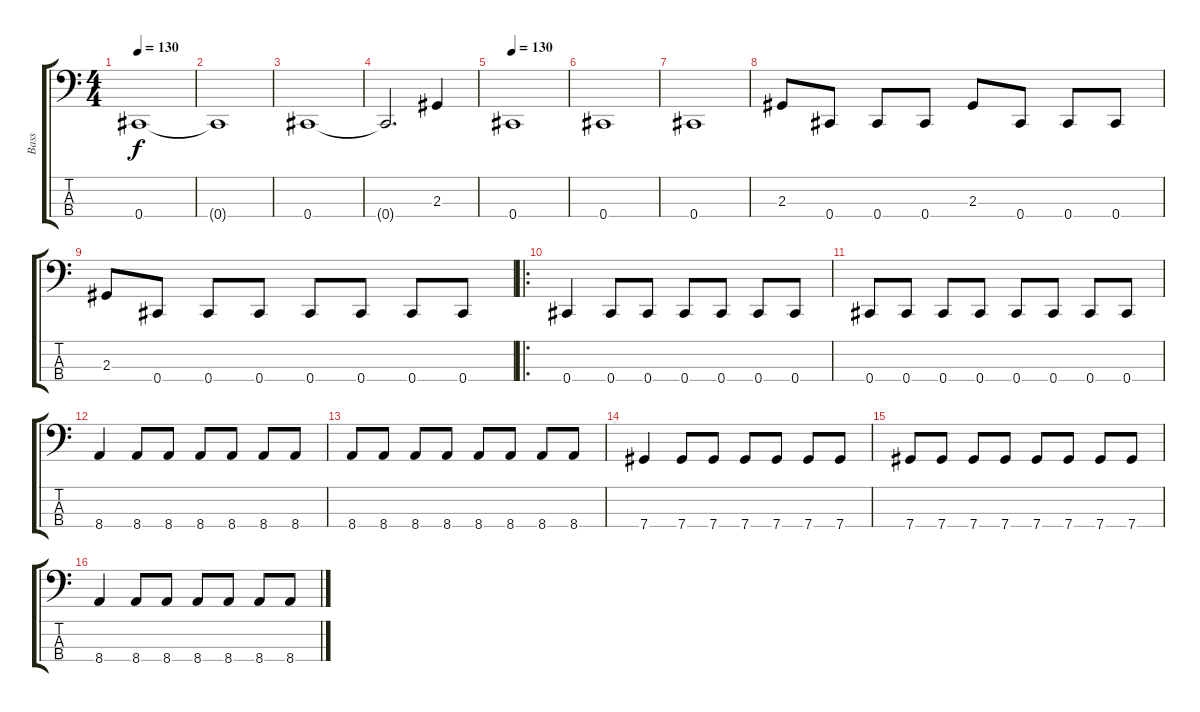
\track ("Bass" "Bass") {instrument electricbassfinger}
\staff {score tabs}
\tuning (E2 B1 Gb1 Db1) {hide}
\ts (4 4)
\tempo 130
\clef f4
\ks c
0.4.1{dy f} |
0.4{t}.1 |
0.4.1 |
0.4{t}.2{d} 2.3.4 |
\tempo 130
0.4.1 |
0.4.1 |
0.4.1 |
2.3.8 0.4.8 0.4.8 0.4.8 2.3.8 0.4.8 0.4.8 0.4.8 |
2.3.8 0.4.8 0.4.8 0.4.8 0.4.8 0.4.8 0.4.8 0.4.8 |
\ro
0.4.4 0.4.8 0.4.8 0.4.8 0.4.8 0.4.8 0.4.8 |
0.4.8 0.4.8 0.4.8 0.4.8 0.4.8 0.4.8 0.4.8 0.4.8 |
8.4.4 8.4.8 8.4.8 8.4.8 8.4.8 8.4.8 8.4.8 |
8.4.8 8.4.8 8.4.8 8.4.8 8.4.8 8.4.8 8.4.8 8.4.8 |
7.4.4 7.4.8 7.4.8 7.4.8 7.4.8 7.4.8 7.4.8 |
7.4.8 7.4.8 7.4.8 7.4.8 7.4.8 7.4.8 7.4.8 7.4.8 |
8.4.4 8.4.8 8.4.8 8.4.8 8.4.8 8.4.8 8.4.8
